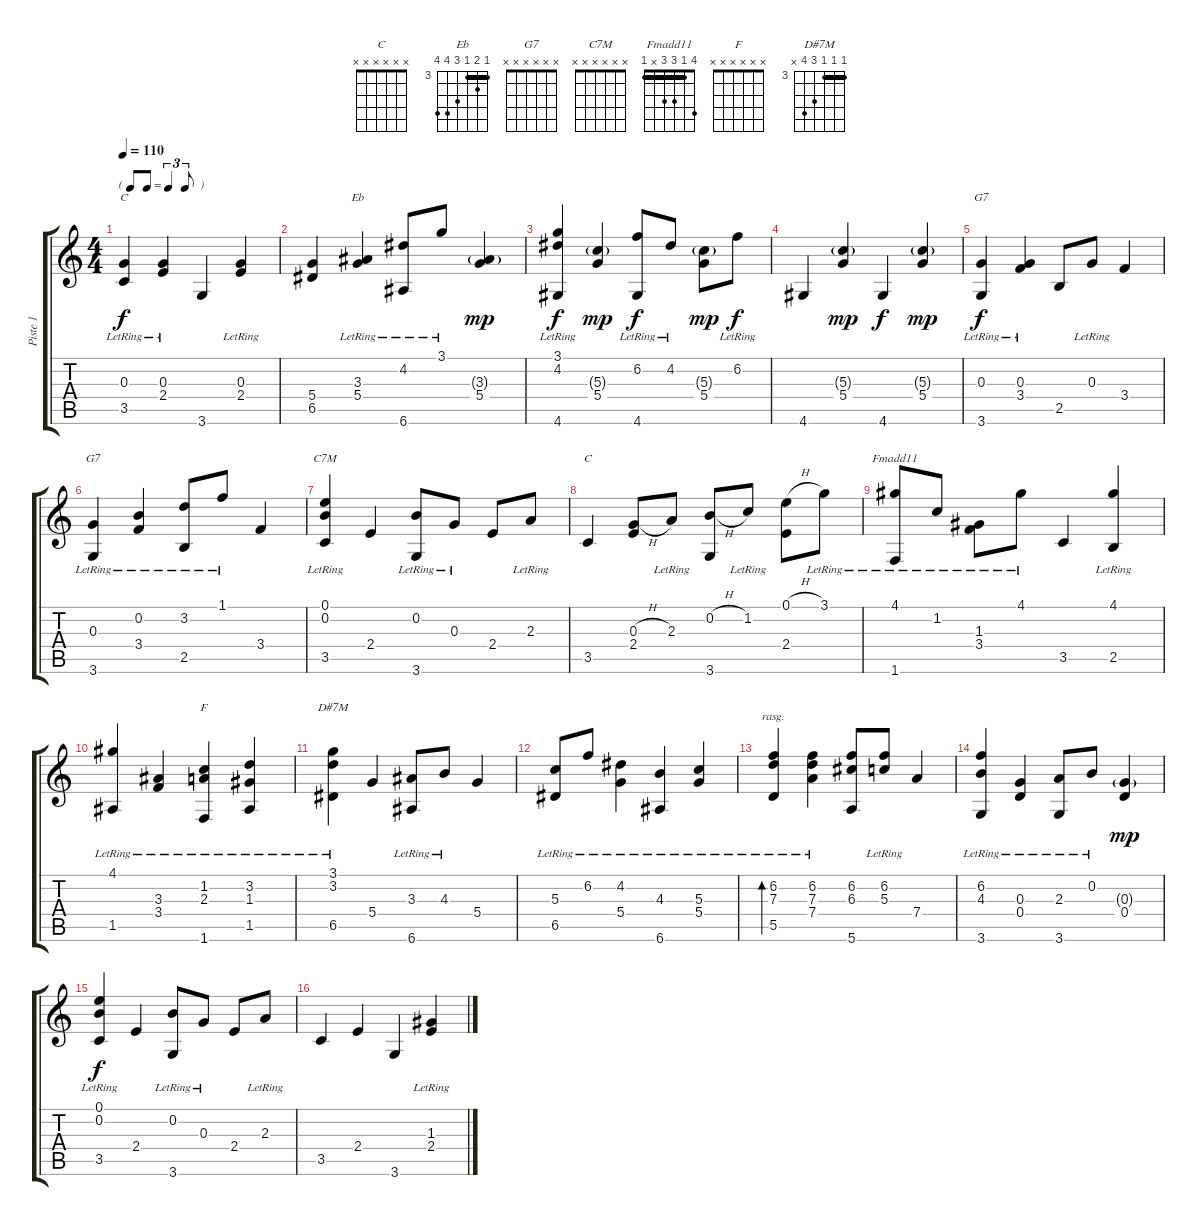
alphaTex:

\track ("Piste 1" "Piste 1") {instrument electricbasspick}
\staff {score tabs}
\tuning (E4 B3 G3 D3 A2 E2) {hide}
\chord ("C" x 1 0 2 3 3)
\chord ("Eb" 3 4 3 5 6 6) {firstfret 3 barre 3}
\chord ("G7" 1 3 0 3 2 3)
\chord ("G7" x x x x x x)
\chord ("C7M" x x x x x x)
\chord ("C" x x x x x x)
\chord ("Fmadd11" 4 1 3 3 x 1) {barre 1}
\chord ("F" x x x x x x)
\chord ("D#7M" 3 3 3 5 6 x) {firstfret 3 barre 3}
\ts (4 4)
\tf triplet8th
\tempo 110
\clef g2
\ks c
(0.3{lr} 3.5).4{ch "C" dy f instrument electricbasspick} (0.3{lr} 2.4).4 3.6.4 (0.3{lr} 2.4).4 |
(5.4 6.5).4 (3.3{lr} 5.4).4{ch "Eb"} (4.2{lr} 6.6).8 3.1{lr}.8 (3.3{g} 5.4).4{dy mp} |
(3.1{lr} 4.2{lr} 4.6).4{dy f} (5.3{g} 5.4).4{dy mp} (6.2{lr} 4.6).8{dy f} 4.2{lr}.8 (5.3{g} 5.4).8{dy mp} 6.2{lr}.8{dy f} |
4.6.4 (5.3{g} 5.4).4{dy mp} 4.6.4{dy f} (5.3{g} 5.4).4{dy mp} |
(0.3{lr} 3.6).4{ch "G7" dy f} (0.3{lr} 3.4).4 2.5.8 0.3{lr}.8 3.4.4 |
(0.3{lr} 3.6).4{ch "G7"} (0.2{lr} 3.4).4 (3.2{lr} 2.5).8 1.1{lr}.8 3.4.4 |
(0.1{lr} 0.2{lr} 3.5).4{ch "C7M"} 2.4.4 (0.2{lr} 3.6).8 0.3{lr}.8 2.4.8 2.3{lr}.8 |
3.5.4{ch "C"} (0.3{h} 2.4).8 2.3{lr}.8 (0.2{h} 3.6).8 1.2{lr}.8 (0.1{h} 2.4).8 3.1{lr}.8 |
(4.1{lr} 1.6).8{ch "Fmadd11"} 1.2{lr}.8 (1.3{lr} 3.4).8 4.1{lr}.8 3.5.4 (4.1{lr} 2.5).4 |
(4.1{lr} 1.5).4 (3.3{lr} 3.4).4 (1.2{lr} 2.3{lr} 1.6).4{ch "F"} (3.2{lr} 1.3{lr} 1.5).4 |
(3.1{lr} 3.2{lr} 6.5).4{ch "D#7M"} 5.4.4 (3.3{lr} 6.6).8 4.3{lr}.8 5.4.4 |
(5.3{lr} 6.5).8 6.2{lr}.8 (4.2{lr} 5.4).4 (4.3{lr} 6.6).4 (5.3{lr} 5.4).4 |
(6.2{lr} 7.3{lr} 5.5).4{bd 480 rasg ii} (6.2{lr} 7.3{lr} 7.4).4 (6.2 6.3 5.6).8 (6.2{lr} 5.3{lr}).8 7.4.4 |
(6.2{lr} 4.3{lr} 3.6).4 (0.3{lr} 0.4).4 (2.3{lr} 3.6).8 0.2{lr}.8 (0.3{g} 0.4).4{dy mp} |
(0.1{lr} 0.2{lr} 3.5).4{dy f} 2.4.4 (0.2{lr} 3.6).8 0.3{lr}.8 2.4.8 2.3{lr}.8 |
3.5.4 2.4.4 3.6.4 (1.3{lr} 2.4).4
